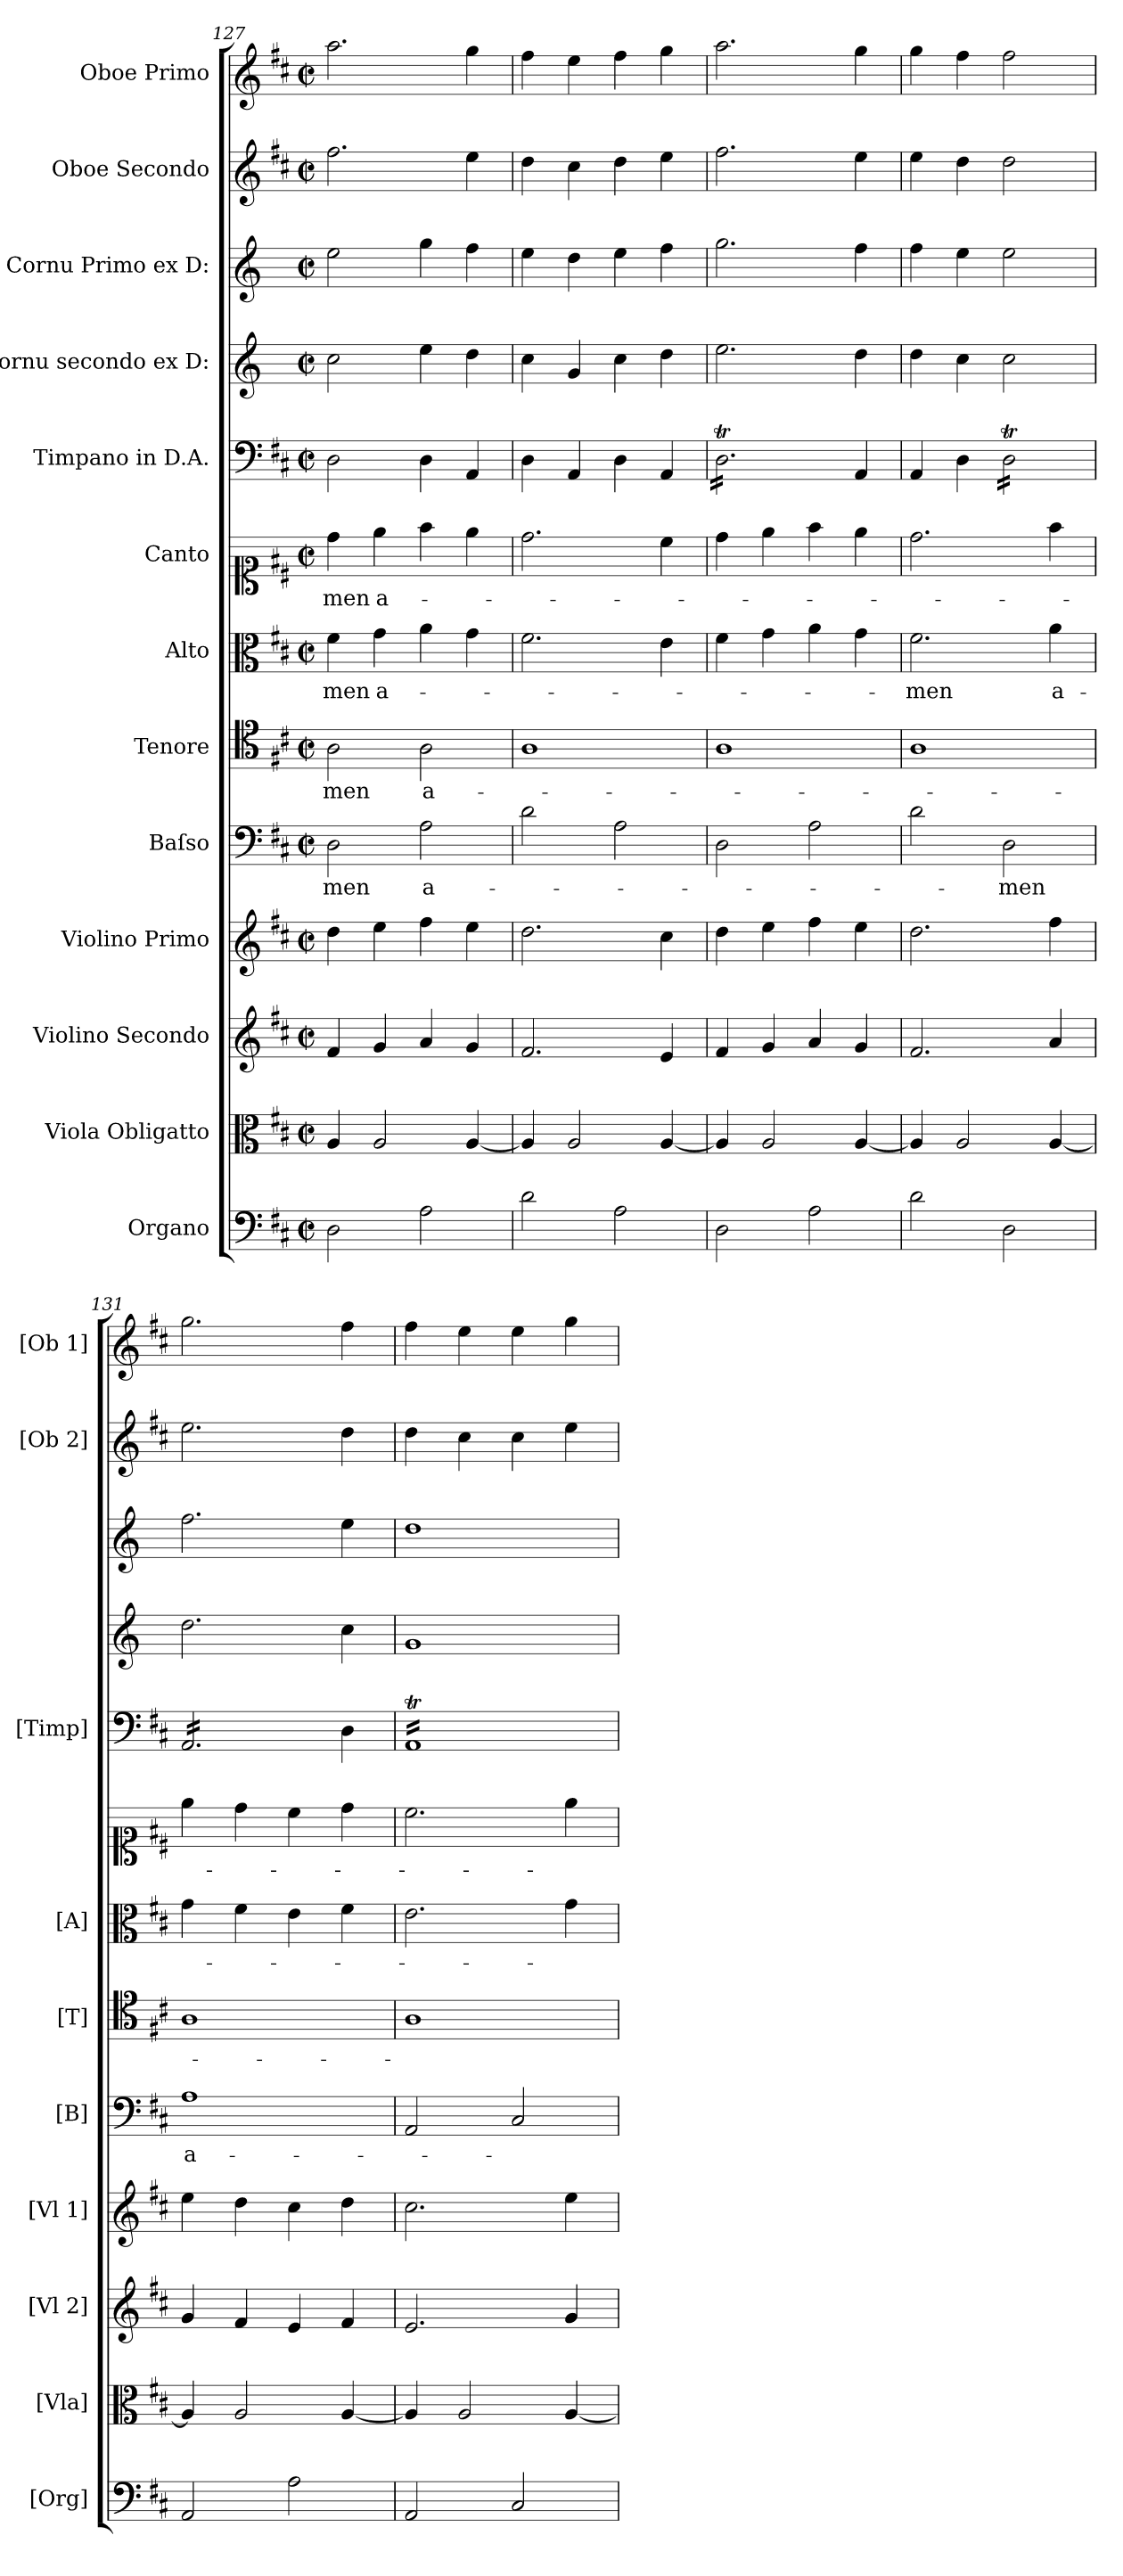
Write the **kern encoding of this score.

**kern	**kern	**kern	**kern	**kern	**text	**kern	**text	**kern	**text	**kern	**text	**kern	**kern	**kern	**kern	**kern
*part13	*part12	*part11	*part10	*part9	*part9	*part8	*part8	*part7	*part7	*part6	*part6	*part5	*part4	*part3	*part2	*part1
*staff13	*staff12	*staff11	*staff10	*staff9	*staff9	*staff8	*staff8	*staff7	*staff7	*staff6	*staff6	*staff5	*staff4	*staff3	*staff2	*staff1
*I"Organo	*I"Viola Obligatto	*I"Violino Secondo	*I"Violino Primo	*I"Baſso	*	*I"Tenore	*	*I"Alto	*	*I"Canto	*	*I"Timpano in D.A.	*I"Cornu secondo ex D:	*I"Cornu Primo ex D:	*I"Oboe Secondo	*I"Oboe Primo
*I'[Org]	*I'[Vla]	*I'[Vl 2]	*I'[Vl 1]	*I'[B]	*	*I'[T]	*	*I'[A]	*	*	*	*I'[Timp]	*	*	*I'[Ob 2]	*I'[Ob 1]
*clefF4	*clefC3	*clefG2	*clefG2	*clefF4	*	*clefC4	*	*clefC3	*	*clefC1	*	*clefF4	*clefG2	*clefG2	*clefG2	*clefG2
*	*	*	*	*	*	*	*	*	*	*	*	*	*ITrd6c10	*ITrd6c10	*	*
*k[f#c#]	*k[f#c#]	*k[f#c#]	*k[f#c#]	*k[f#c#]	*	*k[f#c#]	*	*k[f#c#]	*	*k[f#c#]	*	*k[f#c#]	*k[f#c#]	*k[f#c#]	*k[f#c#]	*k[f#c#]
*D:	*D:	*D:	*D:	*D:	*	*D:	*	*D:	*	*D:	*	*D:	*D:	*D:	*D:	*D:
*M2/2	*M2/2	*M2/2	*M2/2	*M2/2	*	*M2/2	*	*M2/2	*	*M2/2	*	*M2/2	*M2/2	*M2/2	*M2/2	*M2/2
*met(c|)	*met(c|)	*met(c|)	*met(c|)	*met(c|)	*	*met(c|)	*	*met(c|)	*	*met(c|)	*	*met(c|)	*met(c|)	*met(c|)	*met(c|)	*met(c|)
=127	=127	=127	=127	=127	=127	=127	=127	=127	=127	=127	=127	=127	=127	=127	=127	=127
2D\	4A/	4f#/	4dd\	2D\	-men	2A\	-men	4f#\	-men	4dd\	-men	2D\	2d\	2f#\	2.ff#\	2.aa\
.	2A/	4g/	4ee\	.	.	.	.	4g\	-a-	4ee\	-a-	.	.	.	.	.
2A\	.	4a/	4ff#\	2A\	-a-	2A\	-a-	4a\	.	4ff#\	.	4D\	4f#\	4a\	.	.
.	[4A/	4g/	4ee\	.	.	.	.	4g\	.	4ee\	.	4AA/	4e\	4g\	4ee\	4gg\
=128	=128	=128	=128	=128	=128	=128	=128	=128	=128	=128	=128	=128	=128	=128	=128	=128
2d\	4A/]	2.f#/	2.dd\	2d\	.	1A	.	2.f#\	.	2.dd\	.	4D\	4d\	4f#\	4dd\	4ff#\
.	2A/	.	.	.	.	.	.	.	.	.	.	4AA/	4A/	4e\	4cc#\	4ee\
2A\	.	.	.	2A\	.	.	.	.	.	.	.	4D\	4d\	4f#\	4dd\	4ff#\
.	[4A/	4e/	4cc#\	.	.	.	.	4e\	.	4cc#\	.	4AA/	4e\	4g\	4ee\	4gg\
=129	=129	=129	=129	=129	=129	=129	=129	=129	=129	=129	=129	=129	=129	=129	=129	=129
*	*	*	*	*	*	*	*	*	*	*	*	*tremolo	*	*	*	*
2D\	4A/]	4f#/	4dd\	2D\	.	1A	.	4f#\	.	4dd\	.	16DT\LL	2.f#\	2.a\	2.ff#\	2.aa\
.	.	.	.	.	.	.	.	.	.	.	.	16DT\	.	.	.	.
.	.	.	.	.	.	.	.	.	.	.	.	16DT\	.	.	.	.
.	.	.	.	.	.	.	.	.	.	.	.	16DT\	.	.	.	.
.	2A/	4g/	4ee\	.	.	.	.	4g\	.	4ee\	.	16DT\	.	.	.	.
.	.	.	.	.	.	.	.	.	.	.	.	16DT\	.	.	.	.
.	.	.	.	.	.	.	.	.	.	.	.	16DT\	.	.	.	.
.	.	.	.	.	.	.	.	.	.	.	.	16DT\	.	.	.	.
2A\	.	4a/	4ff#\	2A\	.	.	.	4a\	.	4ff#\	.	16DT\	.	.	.	.
.	.	.	.	.	.	.	.	.	.	.	.	16DT\	.	.	.	.
.	.	.	.	.	.	.	.	.	.	.	.	16DT\	.	.	.	.
.	.	.	.	.	.	.	.	.	.	.	.	16DT\JJ	.	.	.	.
*	*	*	*	*	*	*	*	*	*	*	*	*Xtremolo	*	*	*	*
.	[4A/	4g/	4ee\	.	.	.	.	4g\	.	4ee\	.	4AA/	4e\	4g\	4ee\	4gg\
=130	=130	=130	=130	=130	=130	=130	=130	=130	=130	=130	=130	=130	=130	=130	=130	=130
2d\	4A/]	2.f#/	2.dd\	2d\	.	1A	.	2.f#\	-men	2.dd\	.	4AA/	4e\	4g\	4ee\	4gg\
.	2A/	.	.	.	.	.	.	.	.	.	.	4D\	4d\	4f#\	4dd\	4ff#\
*	*	*	*	*	*	*	*	*	*	*	*	*tremolo	*	*	*	*
2D\	.	.	.	2D\	-men	.	.	.	.	.	.	16DT\LL	2d\	2f#\	2dd\	2ff#\
.	.	.	.	.	.	.	.	.	.	.	.	16DT\	.	.	.	.
.	.	.	.	.	.	.	.	.	.	.	.	16DT\	.	.	.	.
.	.	.	.	.	.	.	.	.	.	.	.	16DT\	.	.	.	.
.	[4A/	4a/	4ff#\	.	.	.	.	4a\	-a-	4ff#\	.	16DT\	.	.	.	.
.	.	.	.	.	.	.	.	.	.	.	.	16DT\	.	.	.	.
.	.	.	.	.	.	.	.	.	.	.	.	16DT\	.	.	.	.
.	.	.	.	.	.	.	.	.	.	.	.	16DT\JJ	.	.	.	.
=131	=131	=131	=131	=131	=131	=131	=131	=131	=131	=131	=131	=131	=131	=131	=131	=131
2AA/	4A/]	4g/	4ee\	1A	-a-	1A	.	4g\	.	4ee\	.	16AA/LL	2.e\	2.g\	2.ee\	2.gg\
.	.	.	.	.	.	.	.	.	.	.	.	16AA/	.	.	.	.
.	.	.	.	.	.	.	.	.	.	.	.	16AA/	.	.	.	.
.	.	.	.	.	.	.	.	.	.	.	.	16AA/	.	.	.	.
.	2A/	4f#/	4dd\	.	.	.	.	4f#\	.	4dd\	.	16AA/	.	.	.	.
.	.	.	.	.	.	.	.	.	.	.	.	16AA/	.	.	.	.
.	.	.	.	.	.	.	.	.	.	.	.	16AA/	.	.	.	.
.	.	.	.	.	.	.	.	.	.	.	.	16AA/	.	.	.	.
2A\	.	4e/	4cc#\	.	.	.	.	4e\	.	4cc#\	.	16AA/	.	.	.	.
.	.	.	.	.	.	.	.	.	.	.	.	16AA/	.	.	.	.
.	.	.	.	.	.	.	.	.	.	.	.	16AA/	.	.	.	.
.	.	.	.	.	.	.	.	.	.	.	.	16AA/JJ	.	.	.	.
*	*	*	*	*	*	*	*	*	*	*	*	*Xtremolo	*	*	*	*
.	[4A/	4f#/	4dd\	.	.	.	.	4f#\	.	4dd\	.	4D\	4d\	4f#\	4dd\	4ff#\
=132	=132	=132	=132	=132	=132	=132	=132	=132	=132	=132	=132	=132	=132	=132	=132	=132
*	*	*	*	*	*	*	*	*	*	*	*	*tremolo	*	*	*	*
2AA/	4A/]	2.e/	2.cc#\	2AA/	.	1A	.	2.e\	.	2.cc#\	.	16AATLL	1A	1e	4dd\	4ff#\
.	.	.	.	.	.	.	.	.	.	.	.	16AAT	.	.	.	.
.	.	.	.	.	.	.	.	.	.	.	.	16AAT	.	.	.	.
.	.	.	.	.	.	.	.	.	.	.	.	16AAT	.	.	.	.
.	2A/	.	.	.	.	.	.	.	.	.	.	16AAT	.	.	4cc#\	4ee\
.	.	.	.	.	.	.	.	.	.	.	.	16AAT	.	.	.	.
.	.	.	.	.	.	.	.	.	.	.	.	16AAT	.	.	.	.
.	.	.	.	.	.	.	.	.	.	.	.	16AAT	.	.	.	.
2C#/	.	.	.	2C#/	.	.	.	.	.	.	.	16AAT	.	.	4cc#\	4ee\
.	.	.	.	.	.	.	.	.	.	.	.	16AAT	.	.	.	.
.	.	.	.	.	.	.	.	.	.	.	.	16AAT	.	.	.	.
.	.	.	.	.	.	.	.	.	.	.	.	16AAT	.	.	.	.
.	[4A/	4g/	4ee\	.	.	.	.	4g\	.	4ee\	.	16AAT	.	.	4ee\	4gg\
.	.	.	.	.	.	.	.	.	.	.	.	16AAT	.	.	.	.
.	.	.	.	.	.	.	.	.	.	.	.	16AAT	.	.	.	.
.	.	.	.	.	.	.	.	.	.	.	.	16AATJJ	.	.	.	.
*	*	*	*	*	*	*	*	*	*	*	*	*Xtremolo	*	*	*	*
=	=	=	=	=	=	=	=	=	=	=	=	=	=	=	=	=
*-	*-	*-	*-	*-	*-	*-	*-	*-	*-	*-	*-	*-	*-	*-	*-	*-
